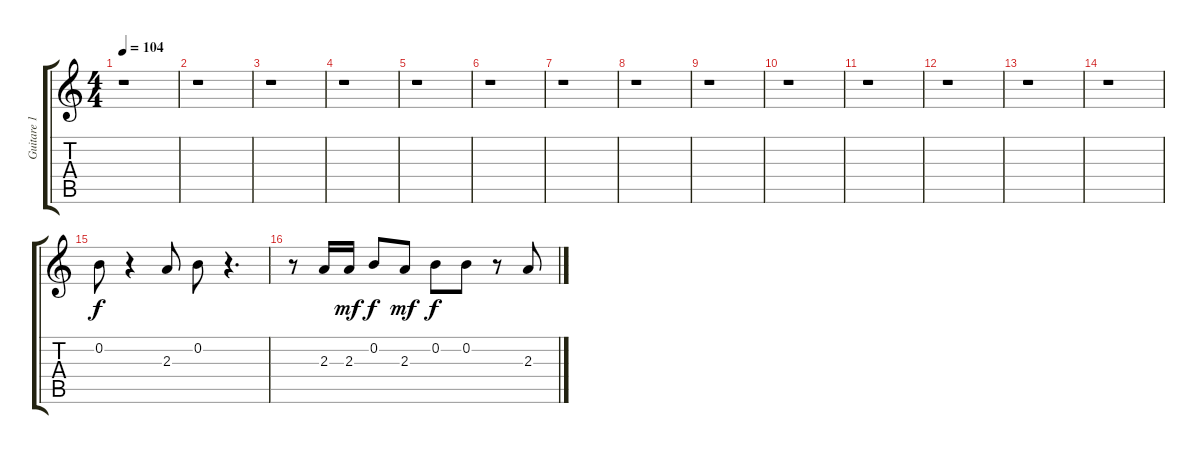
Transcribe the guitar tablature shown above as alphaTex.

\track ("Guitare 1" "Guitare 1") {instrument electricguitarclean}
\staff {score tabs}
\tuning (E4 B3 G3 D3 A2 E2) {hide}
\ts (4 4)
\tempo 104
\clef g2
\ks c
r.1{dy f} |
r.1 |
r.1 |
r.1 |
r.1 |
r.1 |
r.1 |
r.1 |
r.1 |
r.1 |
r.1 |
r.1 |
r.1 |
r.1 |
0.2.8 r.4 2.3.8 0.2.8 r.4{d} |
r.8 2.3.16 2.3.16{dy mf} 0.2.8{dy f} 2.3.8{dy mf} 0.2.8{dy f} 0.2.8 r.8 2.3.8
